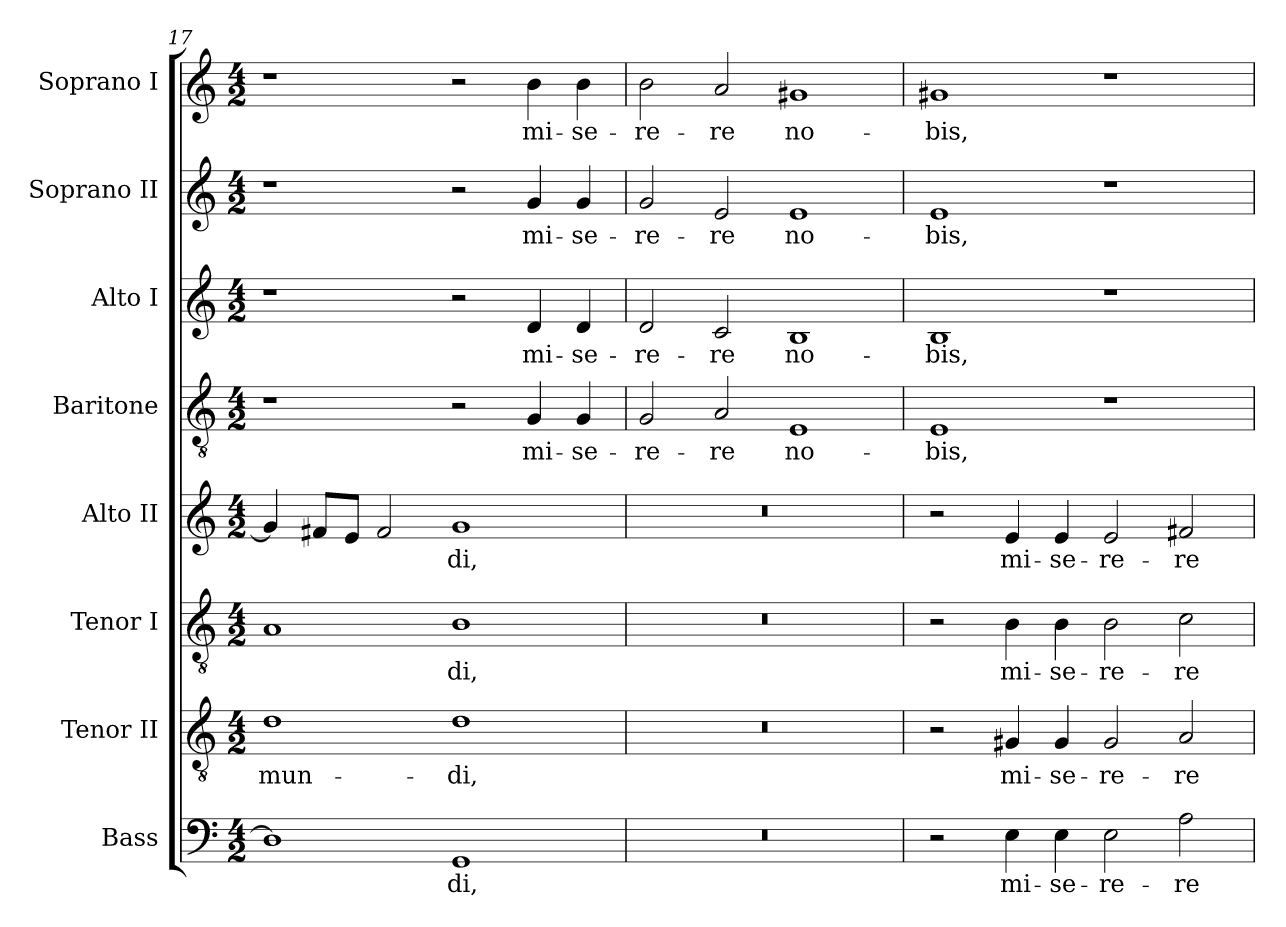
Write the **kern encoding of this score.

**kern	**text	**kern	**text	**kern	**text	**kern	**text	**kern	**text	**kern	**text	**kern	**text	**kern	**text
*part8	*part8	*part7	*part7	*part6	*part6	*part5	*part5	*part4	*part4	*part3	*part3	*part2	*part2	*part1	*part1
*staff8	*staff8	*staff7	*staff7	*staff6	*staff6	*staff5	*staff5	*staff4	*staff4	*staff3	*staff3	*staff2	*staff2	*staff1	*staff1
*I"Bass	*	*I"Tenor II	*	*I"Tenor I	*	*I"Alto II	*	*I"Baritone	*	*I"Alto I	*	*I"Soprano II	*	*I"Soprano I	*
*clefF4	*	*clefGv2	*	*clefGv2	*	*clefG2	*	*clefGv2	*	*clefG2	*	*clefG2	*	*clefG2	*
*ITrd7c12	*	*ITrd7c12	*	*ITrd7c12	*	*	*	*ITrd7c12	*	*	*	*	*	*	*
*k[]	*	*k[]	*	*k[]	*	*k[]	*	*k[]	*	*k[]	*	*k[]	*	*k[]	*
*C:	*	*C:	*	*C:	*	*C:	*	*C:	*	*C:	*	*C:	*	*C:	*
*M4/2	*	*M4/2	*	*M4/2	*	*M4/2	*	*M4/2	*	*M4/2	*	*M4/2	*	*M4/2	*
=17	=17	=17	=17	=17	=17	=17	=17	=17	=17	=17	=17	=17	=17	=17	=17
!	!	!	!LO:LY:b:color=#000000	!	!	!	!	!	!	!	!	!	!	!	!
1DDi]	.	1Di	mun-	1AAi	.	4gi/]	.	1r	.	1r	.	1r	.	1r	.
.	.	.	.	.	.	8f#Xi/L	.	.	.	.	.	.	.	.	.
.	.	.	.	.	.	8ei/J	.	.	.	.	.	.	.	.	.
.	.	.	.	.	.	2f#i/	.	.	.	.	.	.	.	.	.
!	!LO:LY:b:color=#000000	!	!	!	!	!	!	!	!	!	!	!	!	!	!
!	!	!	!LO:LY:b:color=#000000	!	!	!	!	!	!	!	!	!	!	!	!
!	!	!	!	!	!LO:LY:b:color=#000000	!	!	!	!	!	!	!	!	!	!
!	!	!	!	!	!	!	!LO:LY:b:color=#000000	!	!	!	!	!	!	!	!
1GGGi	-di,	1Di	-di,	1BBi	-di,	1gi	-di,	2r	.	2r	.	2r	.	2r	.
!	!	!	!	!	!	!	!	!	!LO:LY:b:color=#000000	!	!	!	!	!	!
!	!	!	!	!	!	!	!	!	!	!	!LO:LY:b:color=#000000	!	!	!	!
!	!	!	!	!	!	!	!	!	!	!	!	!	!LO:LY:b:color=#000000	!	!
!	!	!	!	!	!	!	!	!	!	!	!	!	!	!	!LO:LY:b:color=#000000
.	.	.	.	.	.	.	.	4GGi/	mi-	4di/	mi-	4gi/	mi-	4bi\	mi-
!	!	!	!	!	!	!	!	!	!LO:LY:b:color=#000000	!	!	!	!	!	!
!	!	!	!	!	!	!	!	!	!	!	!LO:LY:b:color=#000000	!	!	!	!
!	!	!	!	!	!	!	!	!	!	!	!	!	!LO:LY:b:color=#000000	!	!
!	!	!	!	!	!	!	!	!	!	!	!	!	!	!	!LO:LY:b:color=#000000
.	.	.	.	.	.	.	.	4GGi/	-se-	4di/	-se-	4gi/	-se-	4bi\	-se-
=18	=18	=18	=18	=18	=18	=18	=18	=18	=18	=18	=18	=18	=18	=18	=18
!LO:N:vis=1	!	!LO:N:vis=1	!	!LO:N:vis=1	!	!LO:N:vis=1	!	!	!	!	!	!	!	!	!
!	!	!	!	!	!	!	!	!	!LO:LY:b:color=#000000	!	!	!	!	!	!
!	!	!	!	!	!	!	!	!	!	!	!LO:LY:b:color=#000000	!	!	!	!
!	!	!	!	!	!	!	!	!	!	!	!	!	!LO:LY:b:color=#000000	!	!
!	!	!	!	!	!	!	!	!	!	!	!	!	!	!	!LO:LY:b:color=#000000
0r	.	0r	.	0r	.	0r	.	2GGi/	-re-	2di/	-re-	2gi/	-re-	2bi\	-re-
!	!	!	!	!	!	!	!	!	!LO:LY:b:color=#000000	!	!	!	!	!	!
!	!	!	!	!	!	!	!	!	!	!	!LO:LY:b:color=#000000	!	!	!	!
!	!	!	!	!	!	!	!	!	!	!	!	!	!LO:LY:b:color=#000000	!	!
!	!	!	!	!	!	!	!	!	!	!	!	!	!	!	!LO:LY:b:color=#000000
.	.	.	.	.	.	.	.	2AAi/	-re	2ci/	-re	2ei/	-re	2ai/	-re
!	!	!	!	!	!	!	!	!	!LO:LY:b:color=#000000	!	!	!	!	!	!
!	!	!	!	!	!	!	!	!	!	!	!LO:LY:b:color=#000000	!	!	!	!
!	!	!	!	!	!	!	!	!	!	!	!	!	!LO:LY:b:color=#000000	!	!
!	!	!	!	!	!	!	!	!	!	!	!	!	!	!	!LO:LY:b:color=#000000
.	.	.	.	.	.	.	.	1EEi	no-	1Bi	no-	1ei	no-	1g#Xi	no-
=19	=19	=19	=19	=19	=19	=19	=19	=19	=19	=19	=19	=19	=19	=19	=19
!	!	!	!	!	!	!	!	!	!LO:LY:b:color=#000000	!	!	!	!	!	!
!	!	!	!	!	!	!	!	!	!	!	!LO:LY:b:color=#000000	!	!	!	!
!	!	!	!	!	!	!	!	!	!	!	!	!	!LO:LY:b:color=#000000	!	!
!	!	!	!	!	!	!	!	!	!	!	!	!	!	!	!LO:LY:b:color=#000000
2r	.	2r	.	2r	.	2r	.	1EEi	-bis,	1Bi	-bis,	1ei	-bis,	1g#Xi	-bis,
!	!LO:LY:b:color=#000000	!	!	!	!	!	!	!	!	!	!	!	!	!	!
!	!	!	!LO:LY:b:color=#000000	!	!	!	!	!	!	!	!	!	!	!	!
!	!	!	!	!	!LO:LY:b:color=#000000	!	!	!	!	!	!	!	!	!	!
!	!	!	!	!	!	!	!LO:LY:b:color=#000000	!	!	!	!	!	!	!	!
4EEi\	mi-	4GG#Xi/	mi-	4BBi\	mi-	4ei/	mi-	.	.	.	.	.	.	.	.
!	!LO:LY:b:color=#000000	!	!	!	!	!	!	!	!	!	!	!	!	!	!
!	!	!	!LO:LY:b:color=#000000	!	!	!	!	!	!	!	!	!	!	!	!
!	!	!	!	!	!LO:LY:b:color=#000000	!	!	!	!	!	!	!	!	!	!
!	!	!	!	!	!	!	!LO:LY:b:color=#000000	!	!	!	!	!	!	!	!
4EEi\	-se-	4GG#i/	-se-	4BBi\	-se-	4ei/	-se-	.	.	.	.	.	.	.	.
!	!LO:LY:b:color=#000000	!	!	!	!	!	!	!	!	!	!	!	!	!	!
!	!	!	!LO:LY:b:color=#000000	!	!	!	!	!	!	!	!	!	!	!	!
!	!	!	!	!	!LO:LY:b:color=#000000	!	!	!	!	!	!	!	!	!	!
!	!	!	!	!	!	!	!LO:LY:b:color=#000000	!	!	!	!	!	!	!	!
2EEi\	-re-	2GG#i/	-re-	2BBi\	-re-	2ei/	-re-	1r	.	1r	.	1r	.	1r	.
!	!LO:LY:b:color=#000000	!	!	!	!	!	!	!	!	!	!	!	!	!	!
!	!	!	!LO:LY:b:color=#000000	!	!	!	!	!	!	!	!	!	!	!	!
!	!	!	!	!	!LO:LY:b:color=#000000	!	!	!	!	!	!	!	!	!	!
!	!	!	!	!	!	!	!LO:LY:b:color=#000000	!	!	!	!	!	!	!	!
2AAi\	-re	2AAi/	-re	2Ci\	-re	2f#Xi/	-re	.	.	.	.	.	.	.	.
=	=	=	=	=	=	=	=	=	=	=	=	=	=	=	=
*-	*-	*-	*-	*-	*-	*-	*-	*-	*-	*-	*-	*-	*-	*-	*-
